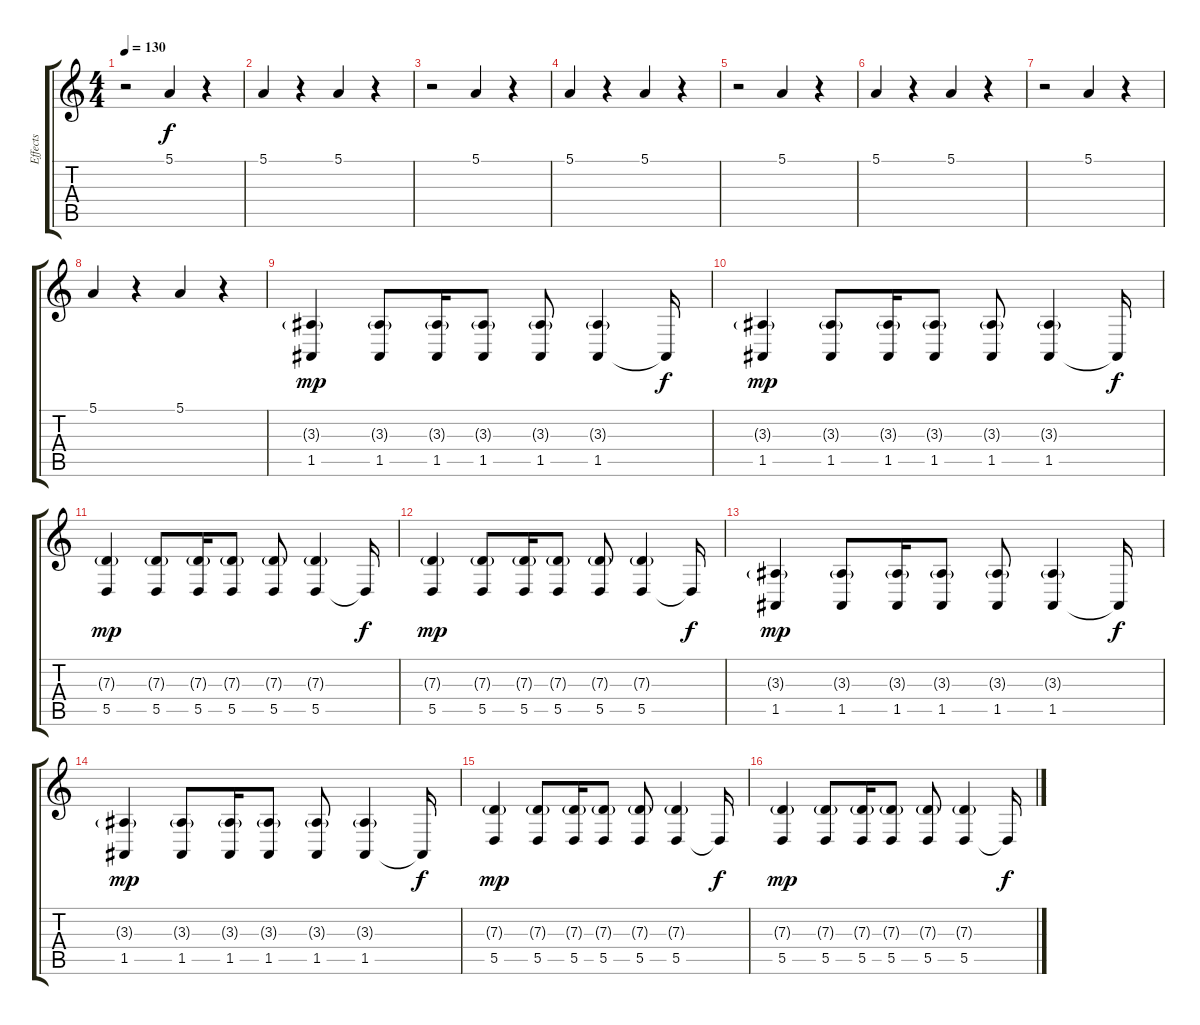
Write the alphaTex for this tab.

\track ("Effects" "Effects") {instrument recorder}
\staff {score tabs}
\tuning (E4 B3 G3 D3 A2 E2) {hide}
\ts (4 4)
\tempo 130
\clef g2
\ks c
r.2{dy f} 5.1.4 r.4 |
5.1.4 r.4 5.1.4 r.4 |
r.2 5.1.4 r.4 |
5.1.4 r.4 5.1.4 r.4 |
r.2 5.1.4 r.4 |
5.1.4 r.4 5.1.4 r.4 |
r.2 5.1.4 r.4 |
5.1.4 r.4 5.1.4 r.4 |
(3.3{g} 1.5).4{dy mp instrument lead8bassandlead} (3.3{g} 1.5).8 (3.3{g} 1.5).16 (3.3{g} 1.5).8 (3.3{g} 1.5).8 (3.3{g} 1.5).4 1.5{t}.16{dy f} |
(3.3{g} 1.5).4{dy mp} (3.3{g} 1.5).8 (3.3{g} 1.5).16 (3.3{g} 1.5).8 (3.3{g} 1.5).8 (3.3{g} 1.5).4 1.5{t}.16{dy f} |
(7.3{g} 5.5).4{dy mp} (7.3{g} 5.5).8 (7.3{g} 5.5).16 (7.3{g} 5.5).8 (7.3{g} 5.5).8 (7.3{g} 5.5).4 5.5{t}.16{dy f} |
(7.3{g} 5.5).4{dy mp} (7.3{g} 5.5).8 (7.3{g} 5.5).16 (7.3{g} 5.5).8 (7.3{g} 5.5).8 (7.3{g} 5.5).4 5.5{t}.16{dy f} |
(3.3{g} 1.5).4{dy mp} (3.3{g} 1.5).8 (3.3{g} 1.5).16 (3.3{g} 1.5).8 (3.3{g} 1.5).8 (3.3{g} 1.5).4 1.5{t}.16{dy f} |
(3.3{g} 1.5).4{dy mp} (3.3{g} 1.5).8 (3.3{g} 1.5).16 (3.3{g} 1.5).8 (3.3{g} 1.5).8 (3.3{g} 1.5).4 1.5{t}.16{dy f} |
(7.3{g} 5.5).4{dy mp} (7.3{g} 5.5).8 (7.3{g} 5.5).16 (7.3{g} 5.5).8 (7.3{g} 5.5).8 (7.3{g} 5.5).4 5.5{t}.16{dy f} |
(7.3{g} 5.5).4{dy mp} (7.3{g} 5.5).8 (7.3{g} 5.5).16 (7.3{g} 5.5).8 (7.3{g} 5.5).8 (7.3{g} 5.5).4 5.5{t}.16{dy f}
